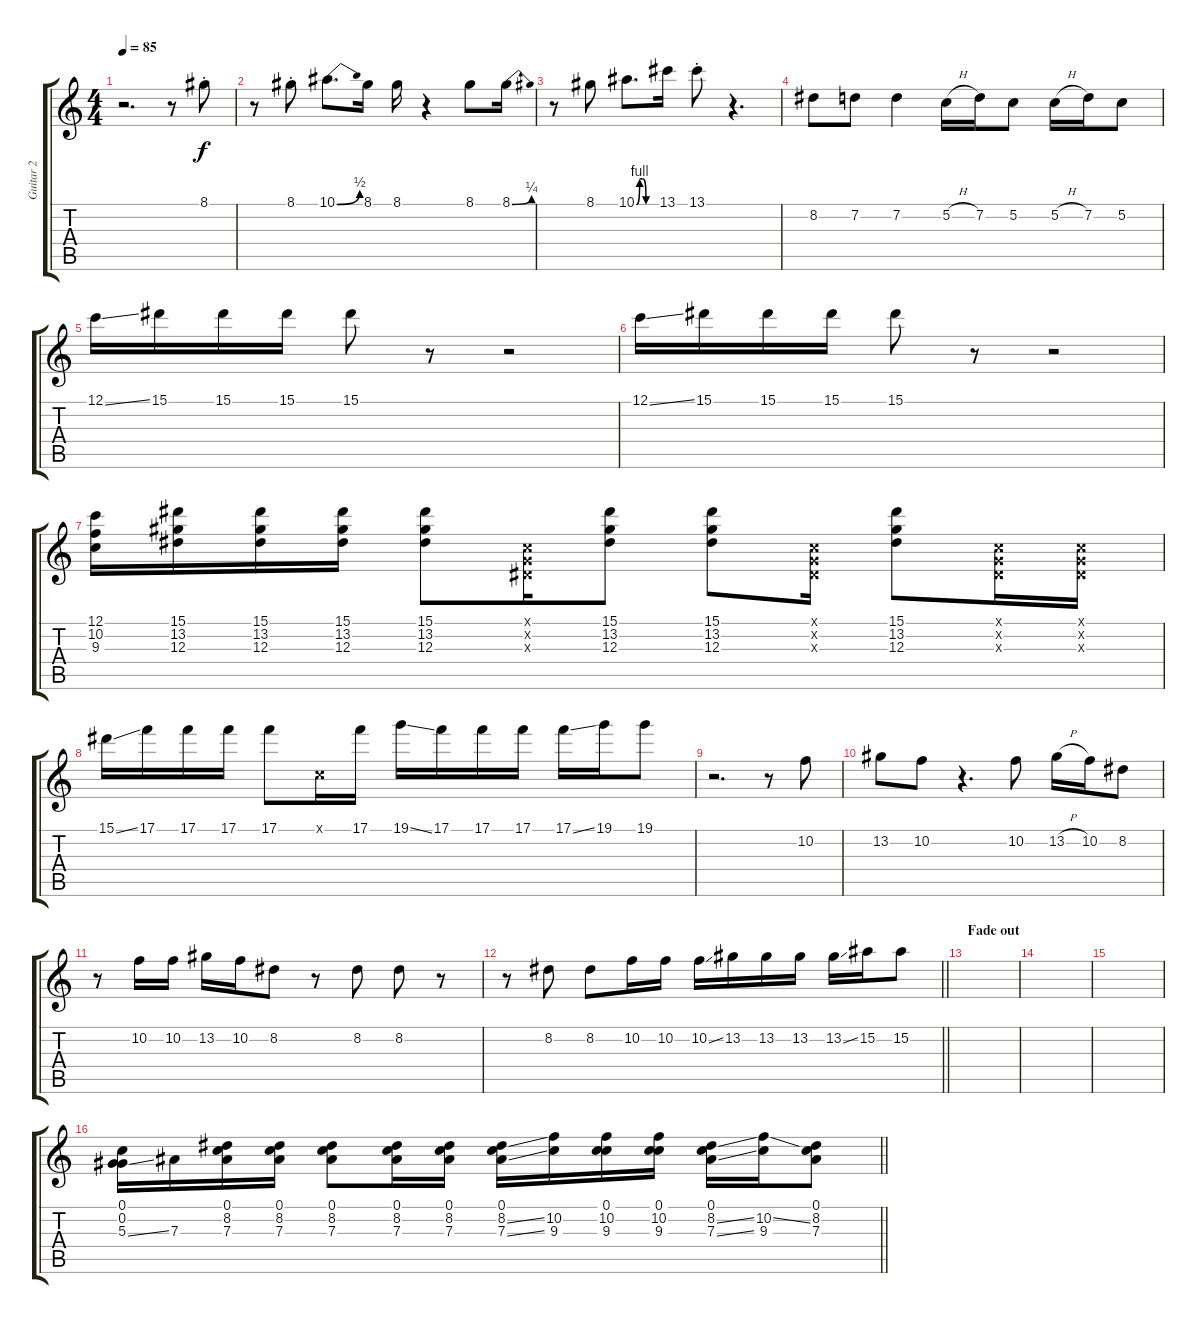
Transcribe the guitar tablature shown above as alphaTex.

\track ("Guitar 2" "Guitar 2") {instrument overdrivenguitar}
\staff {score tabs}
\tuning (C4 G3 Eb3 Bb2 F2 C2) {hide}
\ts (4 4)
\tempo 85
\clef g2
\ks c
r.2{d dy f} r.8 8.1{st}.8 |
r.8 8.1{st}.8 10.1{be (bend 0 0 60 2)}.8{d} 8.1.16 8.1.16 r.4 8.1.8 8.1{be (bend 0 0 60 1)}.16 |
r.8 8.1.8 10.1{be (custom 0 0 10 4 20 4 30 0 60 0)}.8{d} 13.1.16 13.1{st}.8 r.4{d} |
8.2.8 7.2.8 7.2.4 5.2{h}.16 7.2.16 5.2.8 5.2{h}.16 7.2.16 5.2.8 |
12.1{ss}.16 15.1.16 15.1.16 15.1.16 15.1.8 r.8 r.2 |
12.1{ss}.16 15.1.16 15.1.16 15.1.16 15.1.8 r.8 r.2 |
(12.1 10.2 9.3).16 (15.1 13.2 12.3).16 (15.1 13.2 12.3).16 (15.1 13.2 12.3).16 (15.1 13.2 12.3).8 (0.1{x} 0.2{x} 0.3{x}).16 (15.1 13.2 12.3).8 (15.1 13.2 12.3).8 (0.1{x} 0.2{x} 0.3{x}).16 (15.1 13.2 12.3).8 (0.1{x} 0.2{x} 0.3{x}).16 (0.1{x} 0.2{x} 0.3{x}).16 |
15.1{ss}.16 17.1.16 17.1.16 17.1.16 17.1.8 0.1{x}.16 17.1.16 19.1{ss}.16 17.1.16 17.1.16 17.1.16 17.1{ss}.16 19.1.16 19.1.8 |
r.2{d} r.8 10.2.8 |
13.2.8 10.2.8 r.4{d} 10.2.8 13.2{h}.16 10.2.16 8.2.8 |
r.8 10.2.16 10.2.16 13.2.16 10.2.16 8.2.8 r.8 8.2.8 8.2.8 r.8 |
\barLineRight lightlight
r.8 8.2.8 8.2.8 10.2.16 10.2.16 10.2{ss}.16 13.2.16 13.2.16 13.2.16 13.2{ss}.16 15.2.16 15.2.8 |
\section ("" "Fade out")
|
|
|
\barLineRight lightlight
(0.1 0.2 5.3{ss}).16 7.3.16 (0.1 8.2 7.3).16 (0.1 8.2 7.3).16 (0.1 8.2 7.3).8 (0.1 8.2 7.3).16 (0.1 8.2 7.3).16 (0.1 8.2{ss} 7.3{ss}).16 (10.2 9.3).16 (0.1 10.2 9.3).16 (0.1 10.2 9.3).16 (0.1 8.2{ss} 7.3{ss}).16 (10.2{ss} 9.3).16 (0.1 8.2 7.3).8
